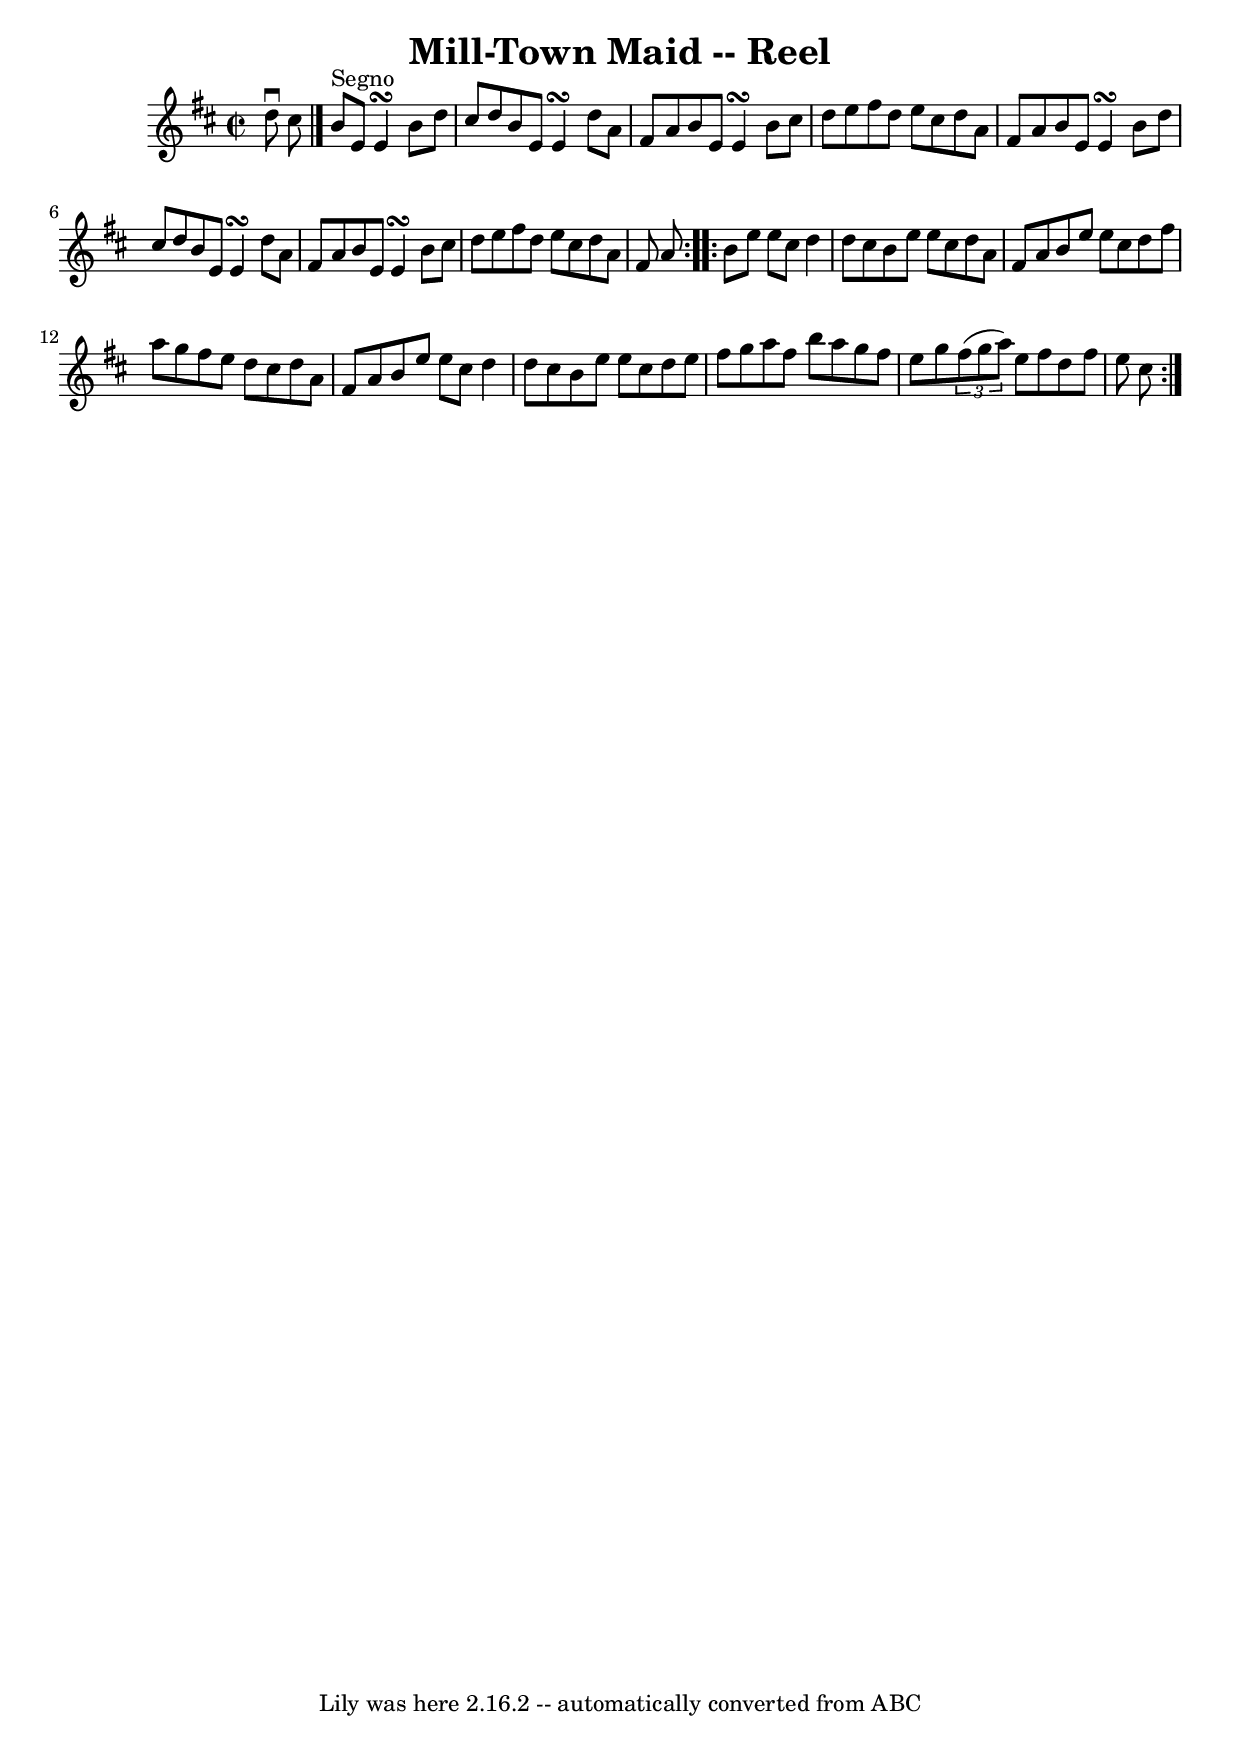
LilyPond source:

\version "2.16.2"
\include "Mammoth.ily"
\header {
  %% book = "Ryan's Mammoth Collection"
  crossRefNumber = "1"
  footnotes = ""
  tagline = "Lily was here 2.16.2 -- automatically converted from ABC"
  title = "Mill-Town Maid -- Reel"

}
voicedefault =  {



  \repeat volta 2 {

    \override Staff.TimeSignature #'style = #'C
    \time 2/2 
    \key a \mixolydian
    d''8^\downbow cis''8    \bar "|." b'8 ^"Segno" e'8 e'4\turn b'8 d''8 cis''8 d''8  |
    b'8    
    e'8 e'4\turn d''8 a'8 fis'8 a'8  |
    b'8 e'8 e'4 
    \turn b'8 cis''8 d''8 e''8  |
    fis''8 d''8 e''8    
    cis''8 d''8 a'8 fis'8 a'8  |
    b'8 e'8 e'4\turn    
    b'8 d''8 cis''8 d''8  |
    b'8 e'8 e'4\turn d''8 a'8 
    fis'8 a'8  |
    b'8 e'8 e'4\turn b'8 cis''8 d''8    
    e''8  |
    fis''8 d''8 e''8 cis''8 d''8 a'8 fis'8    
    a'8  
  }     
  \repeat volta 2 {
    b'8 e''8 e''8 cis''8 d''4 d''8    
    cis''8  |
    b'8 e''8 e''8 cis''8 d''8 a'8 fis'8 a'8 
    |
    b'8 e''8 e''8 cis''8 d''8 fis''8 a''8 g''8  
    |
    fis''8 e''8 d''8 cis''8 d''8 a'8 fis'8 a'8  
    |
    b'8 e''8 e''8 cis''8 d''4 d''8 cis''8  |
    
    b'8 e''8 e''8 cis''8 d''8 e''8 fis''8 g''8  |
    
    a''8 fis''8 b''8 a''8 g''8 fis''8 e''8 g''8  |
    
    \times 2/3 { fis''8 (g''8 a''8) 
	       } e''8 fis''8 d''8 fis''8 
    e''8 cis''8    
  }   

}

\score{
  <<

    \context Staff="default"
    {
      \voicedefault 
      
    }

  >>
  \layout {
    
  }
  \midi {
  }

}
